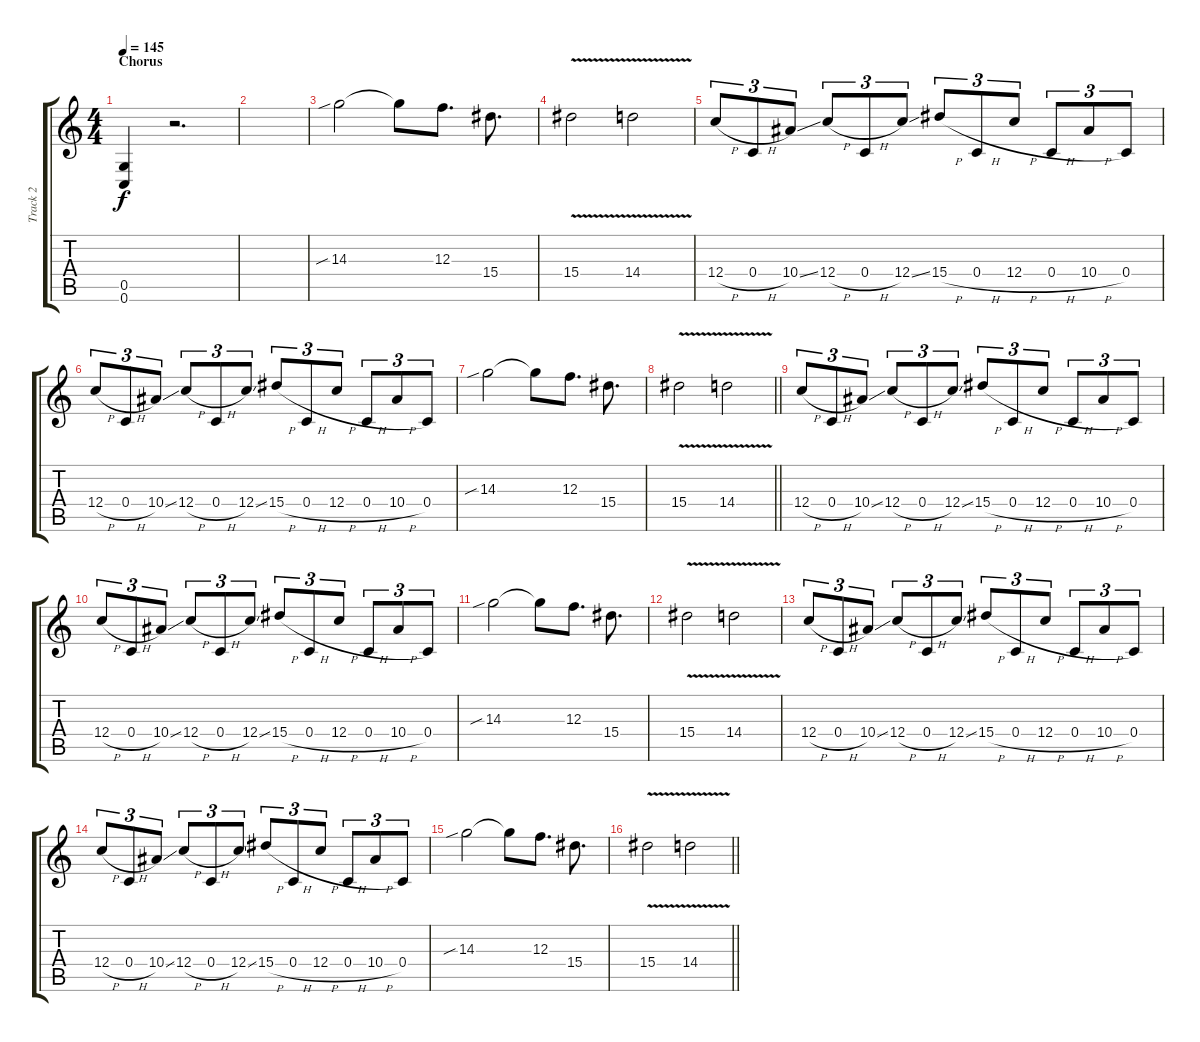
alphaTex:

\track ("Track 2" "Track 2") {instrument distortionguitar}
\staff {score tabs}
\tuning (D4 A3 F3 C3 G2 C2) {hide}
\ts (4 4)
\section ("" "Chorus")
\tempo 145
\clef g2
\ks c
(0.5 0.6).4{dy f} r.2{d} |
|
14.3{sib}.2 14.3{t}.8 12.3.8{d} 15.4.8{d} |
15.4{v}.2 14.4{v}.2 |
12.4{h}.8{tu (3 2)} 0.4{h}.8{tu (3 2)} 10.4{ss}.8{tu (3 2)} 12.4{h}.8{tu (3 2)} 0.4{h}.8{tu (3 2)} 12.4{ss}.8{tu (3 2)} 15.4{h}.8{tu (3 2)} 0.4{h}.8{tu (3 2)} 12.4{h}.8{tu (3 2)} 0.4{h}.8{tu (3 2)} 10.4{h}.8{tu (3 2)} 0.4.8{tu (3 2)} |
12.4{h}.8{tu (3 2)} 0.4{h}.8{tu (3 2)} 10.4{ss}.8{tu (3 2)} 12.4{h}.8{tu (3 2)} 0.4{h}.8{tu (3 2)} 12.4{ss}.8{tu (3 2)} 15.4{h}.8{tu (3 2)} 0.4{h}.8{tu (3 2)} 12.4{h}.8{tu (3 2)} 0.4{h}.8{tu (3 2)} 10.4{h}.8{tu (3 2)} 0.4.8{tu (3 2)} |
14.3{sib}.2 14.3{t}.8 12.3.8{d} 15.4.8{d} |
\barLineRight lightlight
15.4{v}.2 14.4{v}.2 |
12.4{h}.8{tu (3 2)} 0.4{h}.8{tu (3 2)} 10.4{ss}.8{tu (3 2)} 12.4{h}.8{tu (3 2)} 0.4{h}.8{tu (3 2)} 12.4{ss}.8{tu (3 2)} 15.4{h}.8{tu (3 2)} 0.4{h}.8{tu (3 2)} 12.4{h}.8{tu (3 2)} 0.4{h}.8{tu (3 2)} 10.4{h}.8{tu (3 2)} 0.4.8{tu (3 2)} |
12.4{h}.8{tu (3 2)} 0.4{h}.8{tu (3 2)} 10.4{ss}.8{tu (3 2)} 12.4{h}.8{tu (3 2)} 0.4{h}.8{tu (3 2)} 12.4{ss}.8{tu (3 2)} 15.4{h}.8{tu (3 2)} 0.4{h}.8{tu (3 2)} 12.4{h}.8{tu (3 2)} 0.4{h}.8{tu (3 2)} 10.4{h}.8{tu (3 2)} 0.4.8{tu (3 2)} |
14.3{sib}.2 14.3{t}.8 12.3.8{d} 15.4.8{d} |
15.4{v}.2 14.4{v}.2 |
12.4{h}.8{tu (3 2)} 0.4{h}.8{tu (3 2)} 10.4{ss}.8{tu (3 2)} 12.4{h}.8{tu (3 2)} 0.4{h}.8{tu (3 2)} 12.4{ss}.8{tu (3 2)} 15.4{h}.8{tu (3 2)} 0.4{h}.8{tu (3 2)} 12.4{h}.8{tu (3 2)} 0.4{h}.8{tu (3 2)} 10.4{h}.8{tu (3 2)} 0.4.8{tu (3 2)} |
12.4{h}.8{tu (3 2)} 0.4{h}.8{tu (3 2)} 10.4{ss}.8{tu (3 2)} 12.4{h}.8{tu (3 2)} 0.4{h}.8{tu (3 2)} 12.4{ss}.8{tu (3 2)} 15.4{h}.8{tu (3 2)} 0.4{h}.8{tu (3 2)} 12.4{h}.8{tu (3 2)} 0.4{h}.8{tu (3 2)} 10.4{h}.8{tu (3 2)} 0.4.8{tu (3 2)} |
14.3{sib}.2 14.3{t}.8 12.3.8{d} 15.4.8{d} |
\barLineRight lightlight
15.4{v}.2 14.4{v}.2
